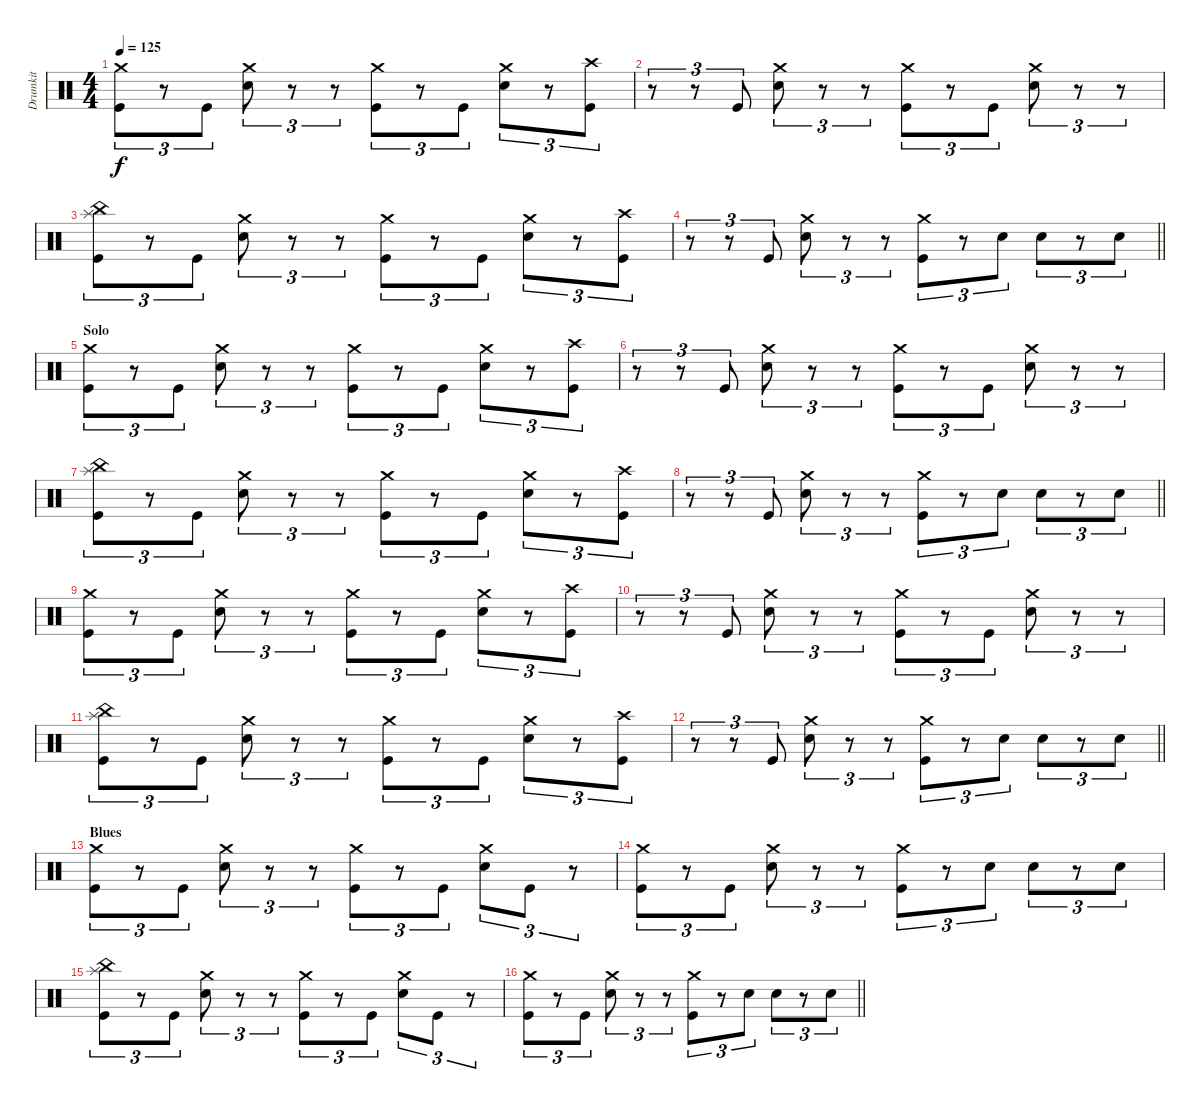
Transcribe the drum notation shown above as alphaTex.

\track ("Drumkit" "Drumkit") {instrument percussion}
\staff {score}
\articulation defaults
\ts (4 4)
\tempo 125
\clef neutral
\ks c
("Crash medium (hit)" "Kick (hit)").8{tu (3 2) dy f} r.8{tu (3 2)} "Kick (hit)".8{tu (3 2)} ("Crash medium (hit)" "Snare (hit) 2").8{tu (3 2)} r.8{tu (3 2)} r.8{tu (3 2)} ("Crash medium (hit)" "Kick (hit)").8{tu (3 2)} r.8{tu (3 2)} "Kick (hit)".8{tu (3 2)} ("Crash medium (hit)" "Snare (hit) 2").8{tu (3 2)} r.8{tu (3 2)} ("Crash high (hit)" "Kick (hit)").8{tu (3 2)} |
r.8{tu (3 2)} r.8{tu (3 2)} "Kick (hit)".8{tu (3 2)} ("Crash medium (hit)" "Snare (hit) 2").8{tu (3 2)} r.8{tu (3 2)} r.8{tu (3 2)} ("Crash medium (hit)" "Kick (hit)").8{tu (3 2)} r.8{tu (3 2)} "Kick (hit)".8{tu (3 2)} ("Crash medium (hit)" "Snare (hit) 2").8{tu (3 2)} r.8{tu (3 2)} r.8{tu (3 2)} |
("Splash (hit)" "China (hit)" "Kick (hit)").8{tu (3 2)} r.8{tu (3 2)} "Kick (hit)".8{tu (3 2)} ("Crash medium (hit)" "Snare (hit) 2").8{tu (3 2)} r.8{tu (3 2)} r.8{tu (3 2)} ("Crash medium (hit)" "Kick (hit)").8{tu (3 2)} r.8{tu (3 2)} "Kick (hit)".8{tu (3 2)} ("Crash medium (hit)" "Snare (hit) 2").8{tu (3 2)} r.8{tu (3 2)} ("Crash high (hit)" "Kick (hit)").8{tu (3 2)} |
\barLineRight lightlight
r.8{tu (3 2)} r.8{tu (3 2)} "Kick (hit)".8{tu (3 2)} ("Crash medium (hit)" "Snare (hit) 2").8{tu (3 2)} r.8{tu (3 2)} r.8{tu (3 2)} ("Crash medium (hit)" "Kick (hit)").8{tu (3 2)} r.8{tu (3 2)} "Snare (hit) 2".8{tu (3 2)} "Snare (hit) 2".8{tu (3 2)} r.8{tu (3 2)} "Snare (hit) 2".8{tu (3 2)} |
\section ("" "Solo")
("Crash medium (hit)" "Kick (hit)").8{tu (3 2)} r.8{tu (3 2)} "Kick (hit)".8{tu (3 2)} ("Crash medium (hit)" "Snare (hit) 2").8{tu (3 2)} r.8{tu (3 2)} r.8{tu (3 2)} ("Crash medium (hit)" "Kick (hit)").8{tu (3 2)} r.8{tu (3 2)} "Kick (hit)".8{tu (3 2)} ("Crash medium (hit)" "Snare (hit) 2").8{tu (3 2)} r.8{tu (3 2)} ("Crash high (hit)" "Kick (hit)").8{tu (3 2)} |
r.8{tu (3 2)} r.8{tu (3 2)} "Kick (hit)".8{tu (3 2)} ("Crash medium (hit)" "Snare (hit) 2").8{tu (3 2)} r.8{tu (3 2)} r.8{tu (3 2)} ("Crash medium (hit)" "Kick (hit)").8{tu (3 2)} r.8{tu (3 2)} "Kick (hit)".8{tu (3 2)} ("Crash medium (hit)" "Snare (hit) 2").8{tu (3 2)} r.8{tu (3 2)} r.8{tu (3 2)} |
("Splash (hit)" "China (hit)" "Kick (hit)").8{tu (3 2)} r.8{tu (3 2)} "Kick (hit)".8{tu (3 2)} ("Crash medium (hit)" "Snare (hit) 2").8{tu (3 2)} r.8{tu (3 2)} r.8{tu (3 2)} ("Crash medium (hit)" "Kick (hit)").8{tu (3 2)} r.8{tu (3 2)} "Kick (hit)".8{tu (3 2)} ("Crash medium (hit)" "Snare (hit) 2").8{tu (3 2)} r.8{tu (3 2)} ("Crash high (hit)" "Kick (hit)").8{tu (3 2)} |
\barLineRight lightlight
r.8{tu (3 2)} r.8{tu (3 2)} "Kick (hit)".8{tu (3 2)} ("Crash medium (hit)" "Snare (hit) 2").8{tu (3 2)} r.8{tu (3 2)} r.8{tu (3 2)} ("Crash medium (hit)" "Kick (hit)").8{tu (3 2)} r.8{tu (3 2)} "Snare (hit) 2".8{tu (3 2)} "Snare (hit) 2".8{tu (3 2)} r.8{tu (3 2)} "Snare (hit) 2".8{tu (3 2)} |
("Crash medium (hit)" "Kick (hit)").8{tu (3 2)} r.8{tu (3 2)} "Kick (hit)".8{tu (3 2)} ("Crash medium (hit)" "Snare (hit) 2").8{tu (3 2)} r.8{tu (3 2)} r.8{tu (3 2)} ("Crash medium (hit)" "Kick (hit)").8{tu (3 2)} r.8{tu (3 2)} "Kick (hit)".8{tu (3 2)} ("Crash medium (hit)" "Snare (hit) 2").8{tu (3 2)} r.8{tu (3 2)} ("Crash high (hit)" "Kick (hit)").8{tu (3 2)} |
r.8{tu (3 2)} r.8{tu (3 2)} "Kick (hit)".8{tu (3 2)} ("Crash medium (hit)" "Snare (hit) 2").8{tu (3 2)} r.8{tu (3 2)} r.8{tu (3 2)} ("Crash medium (hit)" "Kick (hit)").8{tu (3 2)} r.8{tu (3 2)} "Kick (hit)".8{tu (3 2)} ("Crash medium (hit)" "Snare (hit) 2").8{tu (3 2)} r.8{tu (3 2)} r.8{tu (3 2)} |
("Splash (hit)" "China (hit)" "Kick (hit)").8{tu (3 2)} r.8{tu (3 2)} "Kick (hit)".8{tu (3 2)} ("Crash medium (hit)" "Snare (hit) 2").8{tu (3 2)} r.8{tu (3 2)} r.8{tu (3 2)} ("Crash medium (hit)" "Kick (hit)").8{tu (3 2)} r.8{tu (3 2)} "Kick (hit)".8{tu (3 2)} ("Crash medium (hit)" "Snare (hit) 2").8{tu (3 2)} r.8{tu (3 2)} ("Crash high (hit)" "Kick (hit)").8{tu (3 2)} |
\barLineRight lightlight
r.8{tu (3 2)} r.8{tu (3 2)} "Kick (hit)".8{tu (3 2)} ("Crash medium (hit)" "Snare (hit) 2").8{tu (3 2)} r.8{tu (3 2)} r.8{tu (3 2)} ("Crash medium (hit)" "Kick (hit)").8{tu (3 2)} r.8{tu (3 2)} "Snare (hit) 2".8{tu (3 2)} "Snare (hit) 2".8{tu (3 2)} r.8{tu (3 2)} "Snare (hit) 2".8{tu (3 2)} |
\section ("" "Blues")
("Crash medium (hit)" "Kick (hit)").8{tu (3 2)} r.8{tu (3 2)} "Kick (hit)".8{tu (3 2)} ("Crash medium (hit)" "Snare (hit) 2").8{tu (3 2)} r.8{tu (3 2)} r.8{tu (3 2)} ("Crash medium (hit)" "Kick (hit)").8{tu (3 2)} r.8{tu (3 2)} "Kick (hit)".8{tu (3 2)} ("Crash medium (hit)" "Snare (hit) 2").8{tu (3 2)} "Kick (hit)".8{tu (3 2)} r.8{tu (3 2)} |
("Crash medium (hit)" "Kick (hit)").8{tu (3 2)} r.8{tu (3 2)} "Kick (hit)".8{tu (3 2)} ("Crash medium (hit)" "Snare (hit) 2").8{tu (3 2)} r.8{tu (3 2)} r.8{tu (3 2)} ("Crash medium (hit)" "Kick (hit)").8{tu (3 2)} r.8{tu (3 2)} "Snare (hit) 2".8{tu (3 2)} "Snare (hit) 2".8{tu (3 2)} r.8{tu (3 2)} "Snare (hit) 2".8{tu (3 2)} |
("Splash (hit)" "China (hit)" "Kick (hit)").8{tu (3 2)} r.8{tu (3 2)} "Kick (hit)".8{tu (3 2)} ("Crash medium (hit)" "Snare (hit) 2").8{tu (3 2)} r.8{tu (3 2)} r.8{tu (3 2)} ("Crash medium (hit)" "Kick (hit)").8{tu (3 2)} r.8{tu (3 2)} "Kick (hit)".8{tu (3 2)} ("Crash medium (hit)" "Snare (hit) 2").8{tu (3 2)} "Kick (hit)".8{tu (3 2)} r.8{tu (3 2)} |
\barLineRight lightlight
("Crash medium (hit)" "Kick (hit)").8{tu (3 2)} r.8{tu (3 2)} "Kick (hit)".8{tu (3 2)} ("Crash medium (hit)" "Snare (hit) 2").8{tu (3 2)} r.8{tu (3 2)} r.8{tu (3 2)} ("Crash medium (hit)" "Kick (hit)").8{tu (3 2)} r.8{tu (3 2)} "Snare (hit) 2".8{tu (3 2)} "Snare (hit) 2".8{tu (3 2)} r.8{tu (3 2)} "Snare (hit) 2".8{tu (3 2)}
